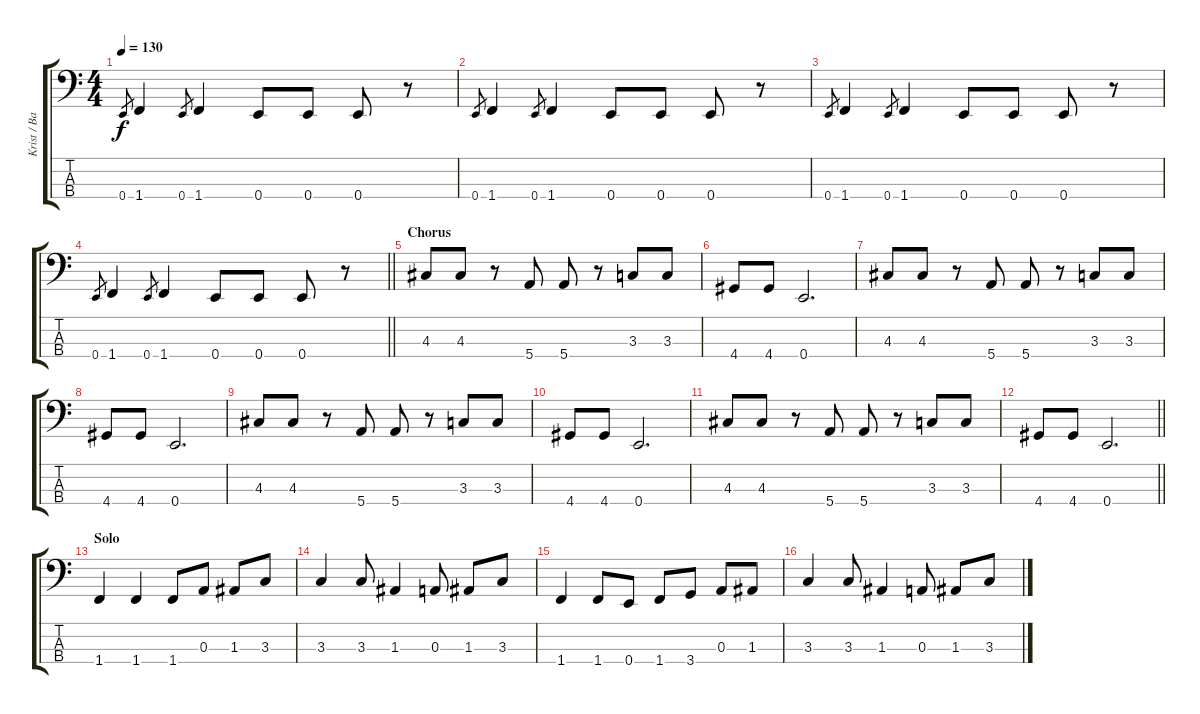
\track ("Krist / Bass" "Krist / Ba") {instrument electricbassfinger}
\staff {score tabs}
\tuning (G2 D2 A1 E1) {hide}
\ts (4 4)
\tempo 130
\clef f4
\ks c
0.4.8{gr dy f} 1.4.4 0.4.8{gr} 1.4.4 0.4.8 0.4.8 0.4.8 r.8 |
0.4.8{gr} 1.4.4 0.4.8{gr} 1.4.4 0.4.8 0.4.8 0.4.8 r.8 |
0.4.8{gr} 1.4.4 0.4.8{gr} 1.4.4 0.4.8 0.4.8 0.4.8 r.8 |
\barLineRight lightlight
0.4.8{gr} 1.4.4 0.4.8{gr} 1.4.4 0.4.8 0.4.8 0.4.8 r.8 |
\section ("" "Chorus")
4.3.8 4.3.8 r.8 5.4.8 5.4.8 r.8 3.3.8 3.3.8 |
4.4.8 4.4.8 0.4.2{d} |
4.3.8 4.3.8 r.8 5.4.8 5.4.8 r.8 3.3.8 3.3.8 |
4.4.8 4.4.8 0.4.2{d} |
4.3.8 4.3.8 r.8 5.4.8 5.4.8 r.8 3.3.8 3.3.8 |
4.4.8 4.4.8 0.4.2{d} |
4.3.8 4.3.8 r.8 5.4.8 5.4.8 r.8 3.3.8 3.3.8 |
\barLineRight lightlight
4.4.8 4.4.8 0.4.2{d} |
\section ("" "Solo")
1.4.4 1.4.4 1.4.8 0.3.8 1.3.8 3.3.8 |
3.3.4 3.3.8 1.3.4 0.3.8 1.3.8 3.3.8 |
1.4.4 1.4.8 0.4.8 1.4.8 3.4.8 0.3.8 1.3.8 |
3.3.4 3.3.8 1.3.4 0.3.8 1.3.8 3.3.8
